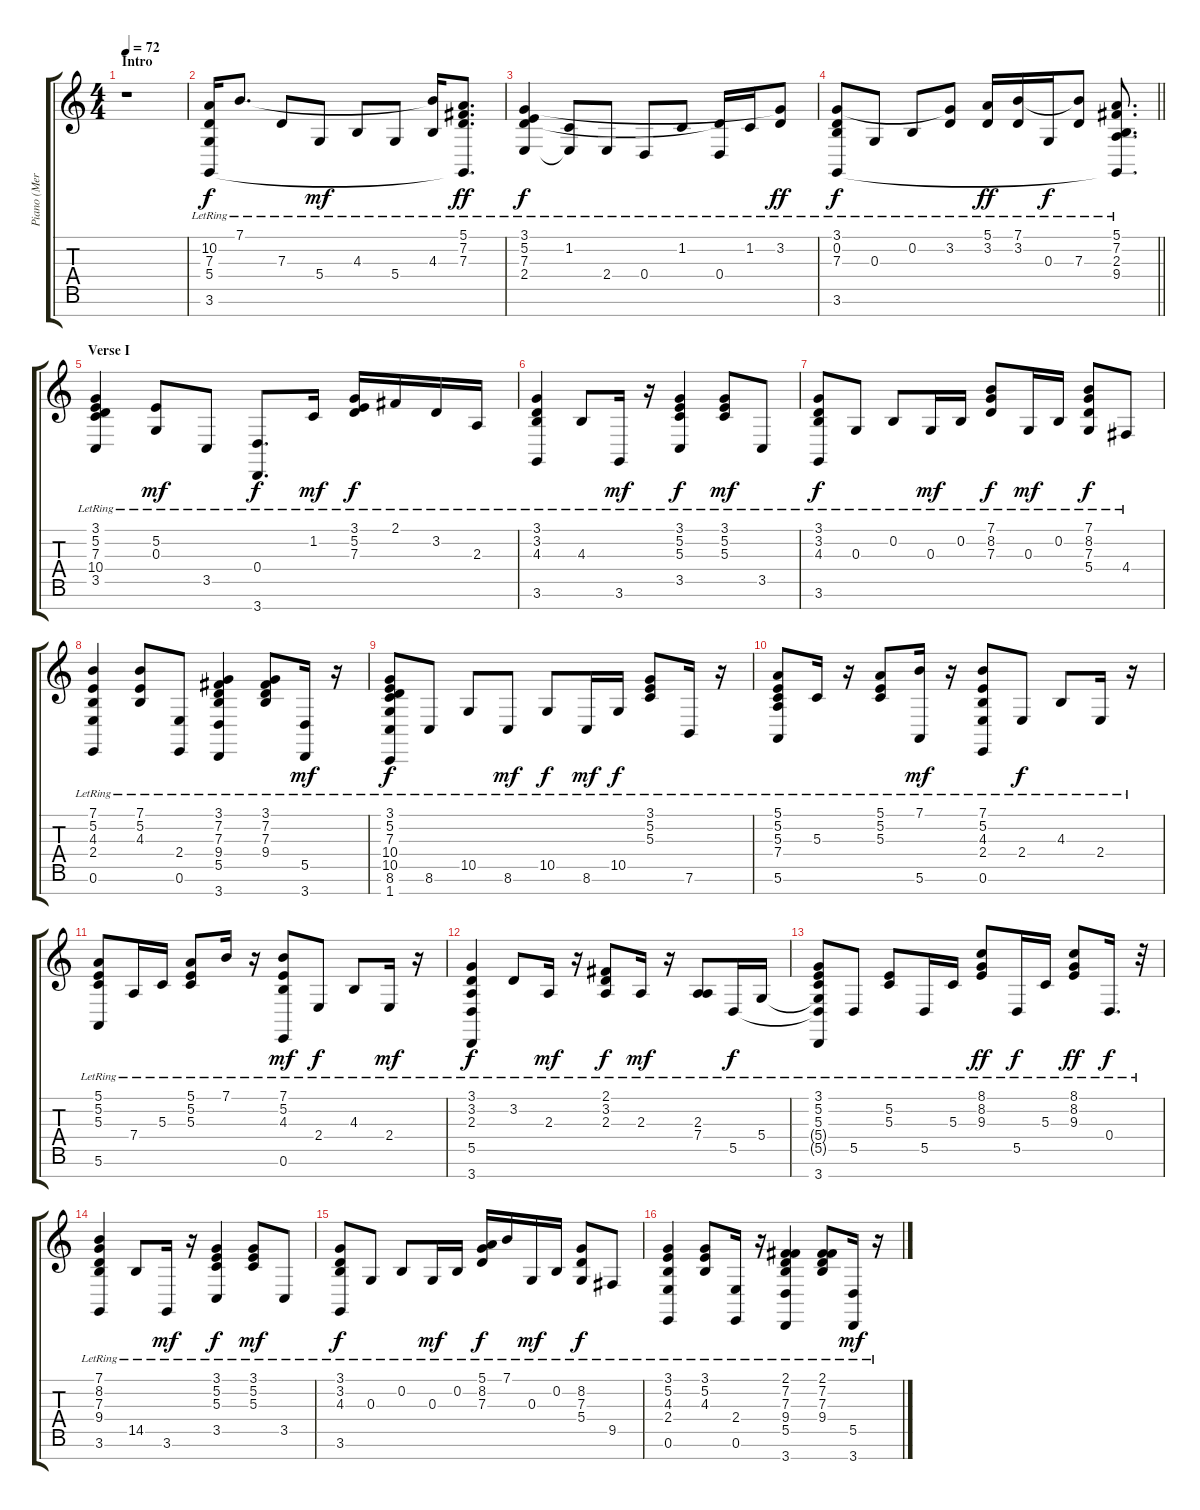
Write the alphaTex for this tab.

\track ("Piano (Mercury)" "Piano (Mer") {instrument electricpiano2}
\staff {score tabs}
\tuning (E4 B3 G3 D3 A2 E2 B1) {hide}
\ts (4 4)
\section ("" "Intro")
\tempo 72
\clef g2
\ks c
r.1{dy f instrument electricpiano2} |
(10.2{lr} 7.3{lr} 5.4{lr} 3.6{lr}).16 7.1{lr}.8{d} 7.3{lr}.8 5.4{lr}.8{dy mf} 4.3{lr}.8 5.4{lr}.8 (7.1{t} 4.3{lr}).16 (5.1{lr} 7.2{lr} 7.3{lr} 3.6{t}).8{d dy ff} |
(3.1{lr} 5.2{lr} 7.3{lr} 2.4{lr}).4{dy f} (1.2{lr} 2.4{t}).8 2.4{lr}.8 0.4{lr}.8 1.2{lr}.8 (7.3{t} 0.4{lr}).16 1.2{lr}.16 (3.1{t} 3.2{lr}).8{dy ff} |
\barLineRight lightlight
(3.1{lr} 0.2{lr} 7.3{lr} 3.6{lr}).8{dy f} 0.3{lr}.8 0.2{lr}.8 (3.1{t} 3.2{lr}).8 (5.1{lr} 3.2{lr}).16{dy ff} (7.1{lr} 3.2{lr}).16 0.3{lr}.16{dy f} (7.1{t} 7.3{lr}).8 (5.1{lr} 7.2{lr} 2.3{lr} 9.4{lr} 3.6{t}).8{d} |
\section ("" "Verse I")
(3.1{lr} 5.2{lr} 7.3{lr} 10.4{lr} 3.5{lr}).4 (5.2{lr} 0.3{lr}).8{dy mf} 3.5{lr}.8 (0.4{lr} 3.7{lr}).8{d dy f} 1.2{lr}.16{dy mf} (3.1{lr} 5.2{lr} 7.3{lr}).16{dy f} 2.1{lr}.16 3.2{lr}.16 2.3{lr}.16 |
(3.1{lr} 3.2{lr} 4.3{lr} 3.6{lr}).4 4.3{lr}.8 3.6{lr}.16{dy mf} r.16 (3.1{lr} 5.2{lr} 5.3{lr} 3.5{lr}).4{dy f} (3.1{lr} 5.2{lr} 5.3{lr}).8{dy mf} 3.5{lr}.8 |
(3.1{lr} 3.2{lr} 4.3{lr} 3.6{lr}).8{dy f} 0.3{lr}.8 0.2{lr}.8 0.3{lr}.16{dy mf} 0.2{lr}.16 (7.1{lr} 8.2{lr} 7.3{lr}).8{dy f} 0.3{lr}.16{dy mf} 0.2{lr}.16 (7.1{lr} 8.2{lr} 7.3{lr} 5.4{lr}).8{dy f} 4.4{lr}.8 |
(7.1{lr} 5.2{lr} 4.3{lr} 2.4{lr} 0.6{lr}).4 (7.1{lr} 5.2{lr} 4.3{lr}).8 (2.4{lr} 0.6{lr}).8 (3.1{lr} 7.2{lr} 7.3{lr} 9.4{lr} 5.5{lr} 3.7{lr}).4 (3.1{lr} 7.2{lr} 7.3{lr} 9.4{lr}).8 (5.5{lr} 3.7{lr}).16{dy mf} r.16 |
(3.1{lr} 5.2{lr} 7.3{lr} 10.4{lr} 10.5{lr} 8.6{lr} 1.7{lr}).8{dy f} 8.6{lr}.8 10.5{lr}.8 8.6{lr}.8{dy mf} 10.5{lr}.8{dy f} 8.6{lr}.16{dy mf} 10.5{lr}.16{dy f} (3.1{lr} 5.2{lr} 5.3{lr}).8 7.6{lr}.16 r.16 |
(5.1{lr} 5.2{lr} 5.3{lr} 7.4{lr} 5.6{lr}).8 5.3{lr}.16 r.16 (5.1{lr} 5.2{lr} 5.3{lr}).8 (7.1{lr} 5.6{lr}).16{dy mf} r.16 (7.1{lr} 5.2{lr} 4.3{lr} 2.4{lr} 0.6{lr}).8 2.4{lr}.8{dy f} 4.3{lr}.8 2.4{lr}.16 r.16 |
(5.1{lr} 5.2{lr} 5.3{lr} 5.6{lr}).8 7.4{lr}.16 5.3{lr}.16 (5.1{lr} 5.2{lr} 5.3{lr}).8 7.1{lr}.16 r.16 (7.1{lr} 5.2{lr} 4.3{lr} 0.6{lr}).8{dy mf} 2.4{lr}.8{dy f} 4.3{lr}.8 2.4{lr}.16{dy mf} r.16 |
(3.1{lr} 3.2{lr} 2.3{lr} 5.5{lr} 3.7{lr}).4{dy f} 3.2{lr}.8 2.3{lr}.16{dy mf} r.16 (2.1{lr} 3.2{lr} 2.3{lr}).8{dy f} 2.3{lr}.16{dy mf} r.16 (2.3{lr} 7.4{lr}).8 5.5{lr}.16{dy f} 5.4{lr}.16 |
(3.1{lr} 5.2{lr} 5.3{lr} 5.4{t} 5.5{t} 3.7{lr}).8 5.5{lr}.8 (5.2{lr} 5.3{lr}).8 5.5{lr}.16 5.3{lr}.16 (8.1{lr} 8.2{lr} 9.3{lr}).8{dy ff} 5.5{lr}.16{dy f} 5.3{lr}.16 (8.1{lr} 8.2{lr} 9.3{lr}).8{dy ff} 0.4{lr}.16{d dy f} r.32 |
(7.1{lr} 8.2{lr} 7.3{lr} 9.4{lr} 3.6{lr}).4 14.5{lr}.8 3.6{lr}.16{dy mf} r.16 (3.1{lr} 5.2{lr} 5.3{lr} 3.5{lr}).4{dy f} (3.1{lr} 5.2{lr} 5.3{lr}).8{dy mf} 3.5{lr}.8 |
(3.1{lr} 3.2{lr} 4.3{lr} 3.6{lr}).8{dy f} 0.3{lr}.8 0.2{lr}.8 0.3{lr}.16{dy mf} 0.2{lr}.16 (5.1{lr} 8.2{lr} 7.3{lr}).16{dy f} 7.1{lr}.16 0.3{lr}.16{dy mf} 0.2{lr}.16 (8.2{lr} 7.3{lr} 5.4{lr}).8{dy f} 9.5{lr}.8 |
(3.1{lr} 5.2{lr} 4.3{lr} 2.4{lr} 0.6{lr}).4 (3.1{lr} 5.2{lr} 4.3{lr}).8 (2.4{lr} 0.6{lr}).16 r.16 (2.1{lr} 7.2{lr} 7.3{lr} 9.4{lr} 5.5{lr} 3.7{lr}).4 (2.1{lr} 7.2{lr} 7.3{lr} 9.4{lr}).8 (5.5{lr} 3.7{lr}).16{dy mf} r.16
